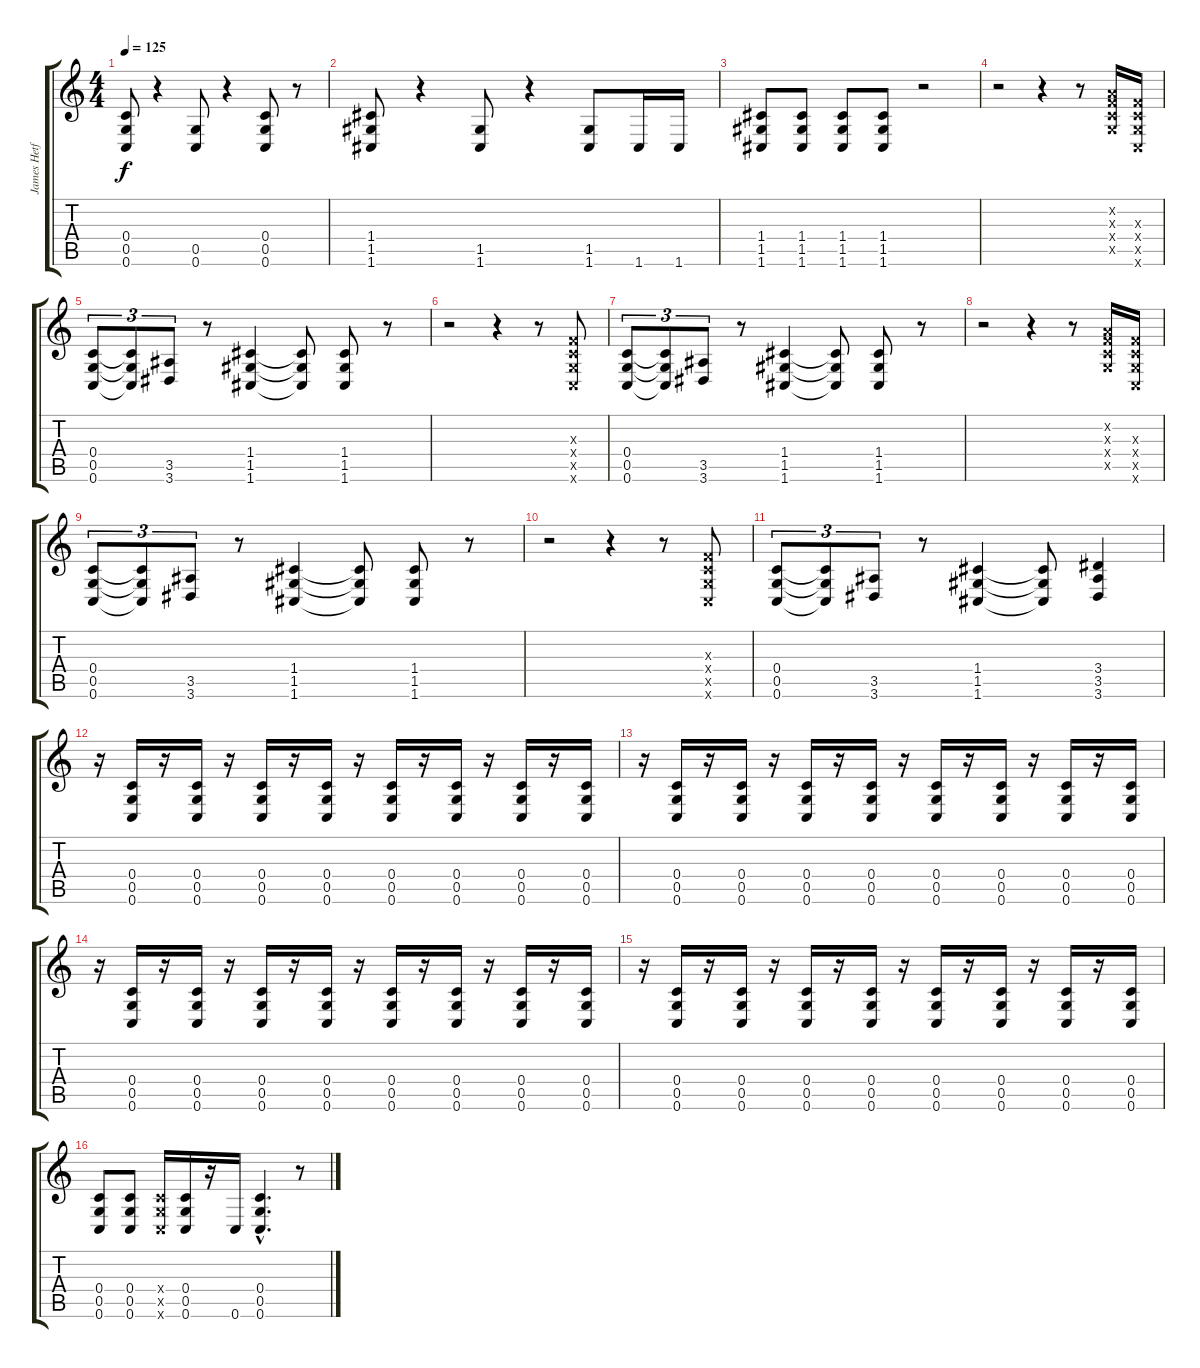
\track ("James Hetfield" "James Hetf") {instrument distortionguitar}
\staff {score tabs}
\tuning (D4 A3 F3 C3 G2 C2) {hide}
\ts (4 4)
\tempo 125
\clef g2
\ks c
(0.4 0.5 0.6).8{dy f} r.4 (0.5 0.6).8 r.4 (0.4 0.5 0.6).8 r.8 |
(1.4 1.5 1.6).8 r.4 (1.5 1.6).8 r.4 (1.5 1.6).8 1.6.16 1.6.16 |
(1.4 1.5 1.6).8{balance 8} (1.4 1.5 1.6).8 (1.4 1.5 1.6).8 (1.4 1.5 1.6).8 r.2 |
r.2 r.4 r.8 (0.2{x} 0.3{x} 0.4{x} 0.5{x}).16 (0.3{x} 0.4{x} 0.5{x} 0.6{x}).16 |
(0.4 0.5 0.6).8{tu (3 2)} (0.4{t} 0.5{t} 0.6{t}).8{tu (3 2)} (3.5 3.6).8{tu (3 2)} r.8 (1.4 1.5 1.6).4 (1.4{t} 1.5{t} 1.6{t}).8 (1.4 1.5 1.6).8 r.8 |
r.2 r.4 r.8 (0.3{x} 0.4{x} 0.5{x} 0.6{x}).8 |
(0.4 0.5 0.6).8{tu (3 2)} (0.4{t} 0.5{t} 0.6{t}).8{tu (3 2)} (3.5 3.6).8{tu (3 2)} r.8 (1.4 1.5 1.6).4 (1.4{t} 1.5{t} 1.6{t}).8 (1.4 1.5 1.6).8 r.8 |
r.2 r.4 r.8 (0.2{x} 0.3{x} 0.4{x} 0.5{x}).16 (0.3{x} 0.4{x} 0.5{x} 0.6{x}).16 |
(0.4 0.5 0.6).8{tu (3 2)} (0.4{t} 0.5{t} 0.6{t}).8{tu (3 2)} (3.5 3.6).8{tu (3 2)} r.8 (1.4 1.5 1.6).4 (1.4{t} 1.5{t} 1.6{t}).8 (1.4 1.5 1.6).8 r.8 |
r.2 r.4 r.8 (0.3{x} 0.4{x} 0.5{x} 0.6{x}).8 |
(0.4 0.5 0.6).8{tu (3 2)} (0.4{t} 0.5{t} 0.6{t}).8{tu (3 2)} (3.5 3.6).8{tu (3 2)} r.8 (1.4 1.5 1.6).4 (1.4{t} 1.5{t} 1.6{t}).8 (3.4 3.5 3.6).4 |
r.16 (0.4 0.5 0.6).16 r.16 (0.4 0.5 0.6).16 r.16 (0.4 0.5 0.6).16 r.16 (0.4 0.5 0.6).16 r.16 (0.4 0.5 0.6).16 r.16 (0.4 0.5 0.6).16 r.16 (0.4 0.5 0.6).16 r.16 (0.4 0.5 0.6).16 |
r.16 (0.4 0.5 0.6).16 r.16 (0.4 0.5 0.6).16 r.16 (0.4 0.5 0.6).16 r.16 (0.4 0.5 0.6).16 r.16 (0.4 0.5 0.6).16 r.16 (0.4 0.5 0.6).16 r.16 (0.4 0.5 0.6).16 r.16 (0.4 0.5 0.6).16 |
r.16 (0.4 0.5 0.6).16 r.16 (0.4 0.5 0.6).16 r.16 (0.4 0.5 0.6).16 r.16 (0.4 0.5 0.6).16 r.16 (0.4 0.5 0.6).16 r.16 (0.4 0.5 0.6).16 r.16 (0.4 0.5 0.6).16 r.16 (0.4 0.5 0.6).16 |
r.16 (0.4 0.5 0.6).16 r.16 (0.4 0.5 0.6).16 r.16 (0.4 0.5 0.6).16 r.16 (0.4 0.5 0.6).16 r.16 (0.4 0.5 0.6).16 r.16 (0.4 0.5 0.6).16 r.16 (0.4 0.5 0.6).16 r.16 (0.4 0.5 0.6).16 |
(0.4 0.5 0.6).8 (0.4 0.5 0.6).8 (0.4{x} 0.5{x} 0.6{x}).16 (0.4 0.5 0.6).16 r.16 0.6.16 (0.4{hac} 0.5{hac} 0.6{hac}).4{d} r.8
